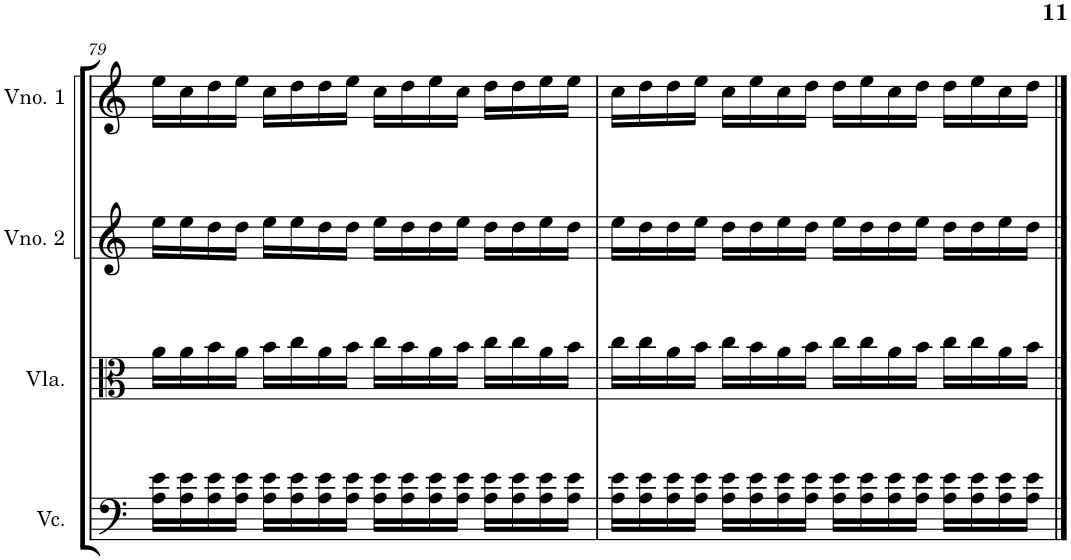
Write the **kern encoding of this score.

**kern	**kern	**kern	**kern
*part4	*part3	*part2	*part1
*staff4	*staff3	*staff2	*staff1
*I"Violoncelo	*I"Viola	*I"Violino 2	*I"Violino 1
*I'Vc.	*I'Vla.	*I'Vno. 2	*I'Vno. 1
!!LO:PB:g=z
*clefF4	*clefC3	*clefG2	*clefG2
*k[]	*k[]	*k[]	*k[]
*M4/4	*M4/4	*M4/4	*M4/4
=79	=79	=79	=79
16A\ 16e\LL	16a\LL	16ee\LL	16ee\LL
16A\ 16e\	16a\	16ee\	16cc\
16A\ 16e\	16b\	16dd\	16dd\
16A\ 16e\JJ	16a\JJ	16dd\JJ	16ee\JJ
16A\ 16e\LL	16b\LL	16ee\LL	16cc\LL
16A\ 16e\	16cc\	16ee\	16dd\
16A\ 16e\	16a\	16dd\	16dd\
16A\ 16e\JJ	16b\JJ	16dd\JJ	16ee\JJ
16A\ 16e\LL	16cc\LL	16ee\LL	16cc\LL
16A\ 16e\	16b\	16dd\	16dd\
16A\ 16e\	16a\	16dd\	16ee\
16A\ 16e\JJ	16b\JJ	16ee\JJ	16cc\JJ
16A\ 16e\LL	16cc\LL	16dd\LL	16dd\LL
16A\ 16e\	16cc\	16dd\	16dd\
16A\ 16e\	16a\	16ee\	16ee\
16A\ 16e\JJ	16b\JJ	16dd\JJ	16ee\JJ
=80	=80	=80	=80
16A\ 16e\LL	16cc\LL	16ee\LL	16cc\LL
16A\ 16e\	16cc\	16dd\	16dd\
16A\ 16e\	16a\	16dd\	16dd\
16A\ 16e\JJ	16b\JJ	16ee\JJ	16ee\JJ
16A\ 16e\LL	16cc\LL	16dd\LL	16cc\LL
16A\ 16e\	16b\	16dd\	16ee\
16A\ 16e\	16a\	16ee\	16cc\
16A\ 16e\JJ	16b\JJ	16dd\JJ	16dd\JJ
16A\ 16e\LL	16cc\LL	16ee\LL	16dd\LL
16A\ 16e\	16cc\	16dd\	16ee\
16A\ 16e\	16a\	16dd\	16cc\
16A\ 16e\JJ	16b\JJ	16ee\JJ	16dd\JJ
16A\ 16e\LL	16cc\LL	16dd\LL	16dd\LL
16A\ 16e\	16cc\	16dd\	16ee\
16A\ 16e\	16a\	16ee\	16cc\
16A\ 16e\JJ	16b\JJ	16dd\JJ	16dd\JJ
==	==	==	==
*-	*-	*-	*-
